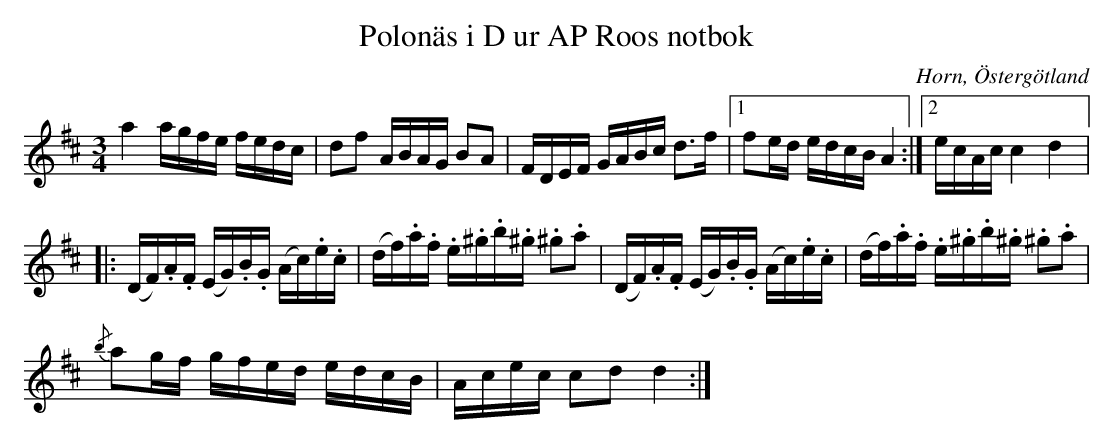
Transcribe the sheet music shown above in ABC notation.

X:1
T:Polonäs i D ur AP Roos notbok
O:Horn, Östergötland
M:3/4
L:1/16
K:D
a4 agfe fedc | d2f2 ABAG B2A2 | FDEF GABc d2>f2 |1 f2ed edcB A4 :|2 ecAc c4 d4 |:
(DF).A.F (EG).B.G (Ac).e.c | (df).a.f .e.^g.b.^g .^g2.a2 | (DF).A.F (EG).B.G (Ac).e.c | (df).a.f .e.^g.b.^g .^g2.a2 |
{/b}a2gf gfed edcB | Acec c2d2 d4 :|
